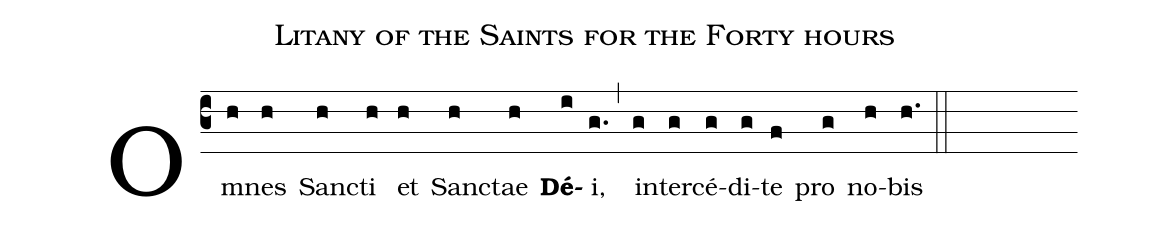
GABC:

name: Litany of the Saints for the Forty hours;
%%
(c3) Om(h)nes(h) San(h)cti(h) et(h) San(h)ctae(h)
<b>Dé</b>(i)i,(g.) (,) in(g)ter(g)cé(g)di(g)te(f) pro(g)
no(h)bis(h.) (::)
